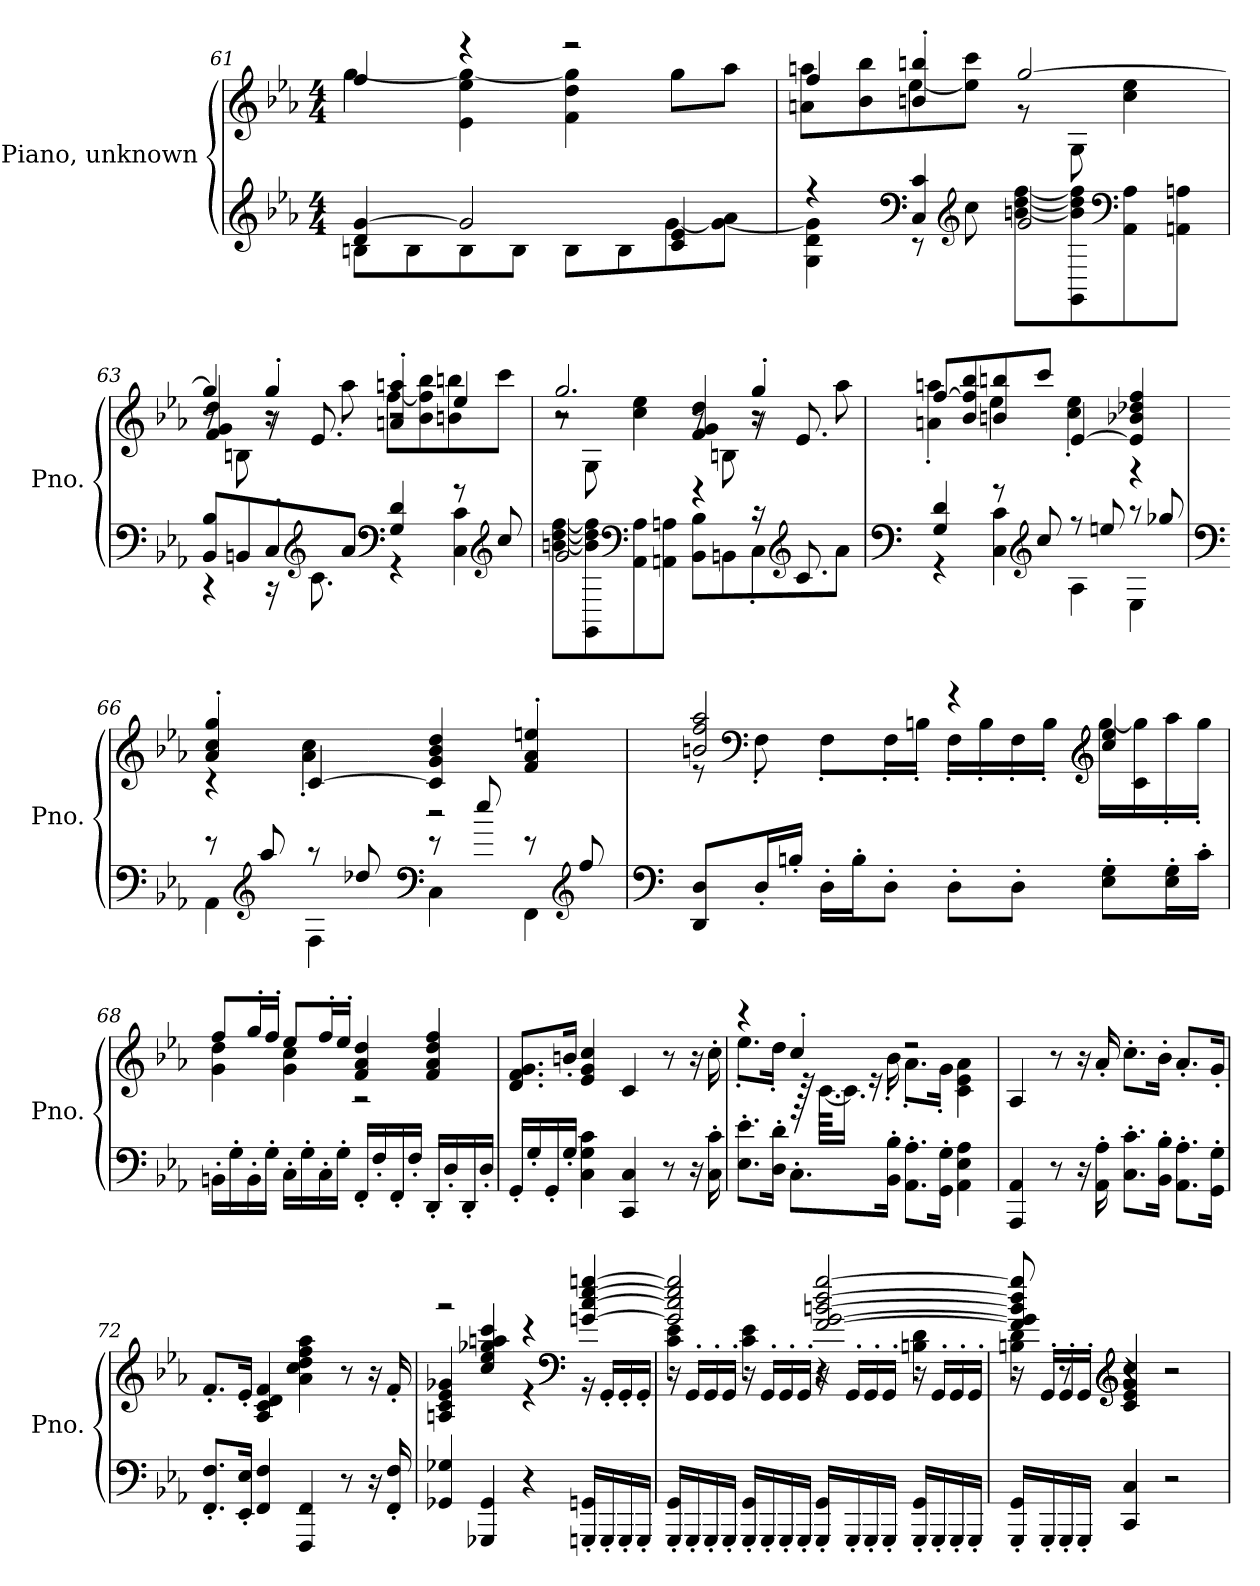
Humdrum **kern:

**kern	**kern
*part1	*part1
*staff2	*staff1
*I"Piano, unknown	*
*I'Pno.	*
!!LO:LB:g=z
*clefG2	*clefG2
*k[b-e-a-]	*k[b-e-a-]
*M4/4	*M4/4
=61	=61
*^	*^
4d/ [4g/	8Bn\L	4ff/	[4gg\
.	8B\	.	.
2g/]	8B\	4r	4e-\ 4ee-\ 4gg\_
.	8B\J	.	.
.	8B\L	2r	4f\ 4dd\ 4gg\]
.	8B\	.	.
4c/ 4e-/	[8g\	.	8gg\L
.	8g\_ 8a-\J	.	8aa-\J
=62	=62	=62	=62
4r	4G\ 4d\ 4g\]	4ff/	8an\ 8aan\L
.	.	.	8b-\ 8bb-\
*clefF4	*	*	*
4C/ 4c/	8r	4bn/' 4bbn/'	[8ee-\
*clefG2	*	*	*
.	8cc\	.	8ee-\] 8ccc\J
2g/	[8bn\ [8dd\ [8ff\L	[2gg/	8r
.	8GG\ 8b\] 8dd\] 8ff\]	.	8G\
*clefF4	*	*	*
.	8AA-\ 8A-\	.	4cc\ 4ee-\
.	8AAn\ 8An\J	.	.
!!LO:LB:g=z
=63	=63	=63	=63
*	*	*	*^
8BB-/ 8B-/L	4r	4gg/]	8r	4f/ 4g/ 4dd/
8BBn/	.	.	8Bn\	.
8C'/	16r	4gg'/	8r	16r
*clefG2	*	*	*	*
.	8.c\	.	.	8.e-/
8a-/J	.	.	8aa-\	.
*clefF4	*	*	*	*
4G/ 4d/	4r	4an/' 4aan/'	[8ff\L	2r
.	.	.	8b-\ 8ff\] 8bb-\	.
8r	4C\ 4c\	4ee-/	8bn\ 8bbn\	.
*clefG2	*	*	*	*
8cc/	.	.	8ccc\J	.
=64	=64	=64	=64	=64
2g/	[8bn\ [8dd\ [8ff\L	2.gg/	8r	2r
.	8GG\ 8b\] 8dd\] 8ff\]	.	8G\	.
*clefF4	*	*	*	*
.	8AA-\ 8A-\	.	4cc\ 4ee-\	.
.	8AAn\ 8An\J	.	.	.
4r	8BB-\ 8B-\L	.	8r	4f/ 4g/ 4dd/
.	8BBn\	.	8Bn\	.
16r	8C'\	4gg'/	8r	16r
*clefG2	*	*	*	*
8.c/	.	.	.	8.e-/
.	8a-\J	.	8aa-\	.
*	*	*v	*v	*v
!!LO:PB:g=z
=65	=65	=65
*clefF4	*	*
*	*	*^
4G/ 4d/	4r	[8ff/L	4an\' 4aan\'
.	.	8b-/ 8ff/] 8bb-/	.
8r	4C\ 4c\	8bn/ 8bbn/	4ee-\
*clefG2	*	*	*
8cc/	.	8ccc/J	.
8r	4A-\	[4e-/	4cc\' 4ee-\'
8een/	.	.	.
8r	4E-\	4e-/] 4b-X/ 4dd-X/ 4ff/	4r
8gg-X/	.	.	.
=66	=66	=66	=66
*clefF4	*	*	*
8r	4AA-\	4a-/' 4cc/' 4gg/'	4r
*clefG2	*	*	*
8aa-/	.	.	.
8r	4F\	[4c/	4a-\' 4cc\'
8dd-X/	.	.	.
*clefF4	*	*	*
8r	4C\	4c/] 4g/ 4b-/ 4dd/	2r
8ee-/	.	.	.
8r	4FF\	4f/' 4a-/' 4een/'	.
*clefG2	*	*	*
8ff/	.	.	.
*v	*v	*	*
!!LO:LB:g=z	!!
=67	=67	=67
*clefF4	*	*
8DD/ 8D/L	2bn/ 2ff/ 2aa-/	8r
*	*clefF4	*
16D'/L	.	8F'\
16Bn'/JJ	.	.
16D'\LL	.	8F'\L
16B'\J	.	.
8D'\J	.	16F'\L
.	.	16Bn'\JJ
8D'\L	4r	16F'\LL
.	.	16B'\
8D'\J	.	16F'\
.	.	16B'\JJ
*	*clefG2	*
8E-\' 8G\'L	4cc/ 4ee-/	[16gg\LL
.	.	16c\ 16gg\]
16E-\' 16G\'L	.	16aa-'\
16c'\JJ	.	16gg'\JJ
=68	=68	=68
16BBn'\LL	8ff/L	4g\ 4dd\
16G'\	.	.
16BB'\	16gg'/L	.
16G'\JJ	16ff'/JJ	.
16C'\LL	8ee-/L	4g\ 4cc\
16G'\	.	.
16C'\	16ff'/L	.
16G'\JJ	16ee-'/JJ	.
16FF'/LL	4f/ 4a-/ 4dd/	2r
16F'/	.	.
16FF'/	.	.
16F'/JJ	.	.
16DD'/LL	4f/ 4a-/ 4dd/ 4ff/	.
16D'/	.	.
16DD'/	.	.
16D'/JJ	.	.
*	*v	*v
!!LO:LB:g=z
=69	=69
16GG'/LL	8.d/ 8.f/ 8.g/L
16G'/	.
16GG'/	.
16G'/JJ	16bn'/Jk
4C\ 4G\ 4c\	4e-/ 4g/ 4cc/
4CC/ 4C/	4c/
8r	8r
16r	16r
16C\' 16c\'	16cc'\
=70	=70
*	*^
8.E-\' 8.e-\'L	4r	8.ee-'\L
16D\' 16d\'Jk	.	16dd'\Jk
8.C'\L	4cc'/	128r
.	.	[64.c\KKLL
.	.	16.c\JJ]
.	.	16r
16BB-\' 16B-\'Jk	.	16b-'\
8.AA-\' 8.A-\'L	2r	8.a-'\L
16GG\' 16G\'Jk	.	16g'\Jk
4AA-\ 4E-\ 4A-\	.	4c\ 4e-\ 4a-\
*	*v	*v
=71	=71
4AAA-/ 4AA-/	4A-/
8r	8r
16r	16r
16AA-\' 16A-\'	16a-'/
8.C\' 8.c\'L	8.cc'\L
16BB-\' 16B-\'Jk	16b-'\Jk
8.AA-\' 8.A-\'L	8.a-'/L
16GG\' 16G\'Jk	16g'/Jk
=72	=72
8.FF/' 8.F/'L	8.f'/L
16EE-/' 16E-/'Jk	16e-'/Jk
4FF/ 4F/	4A-/ 4c/ 4d/ 4f/
4FFF/ 4FF/	4a-\ 4cc\ 4dd\ 4ff\ 4aa-\
8r	8r
16r	16r
16FF/' 16F/'	16f'/
!!LO:LB:g=z
=73	=73
*	*^
4GG-X/ 4G-X/	2r	4An/ 4c/ 4e-/ 4g-X/
4GGG-X/ 4GG-/	.	4cc/ 4ee-/ 4gg-X/ 4aan/ 4ccc/
4r	4r	4r
*	*clefF4	*
16GGGn/' 16GGn/'LL	[4gn/ [4cc/ [4ee-/ [4ggn/	16r
16GGG'/	.	16GG'/LL
16GGG'/	.	16GG'/
16GGG'/JJ	.	16GG'/JJ
=74	=74	=74
*	*	*^
16GGG/' 16GG/'LL	2g/] 2cc/] 2ee-/] 2gg/]	4c\ 4e-\	16r
16GGG'/	.	.	16GG'/LL
16GGG'/	.	.	16GG'/
16GGG'/JJ	.	.	16GG'/JJ
16GGG/' 16GG/'LL	.	4c\ 4e-\	16r
16GGG'/	.	.	16GG'/LL
16GGG'/	.	.	16GG'/
16GGG'/JJ	.	.	16GG'/JJ
16GGG/' 16GG/'LL	[2f/ [2g/ [2bn/ [2dd/ [2gg/	4r	16r
16GGG'/	.	.	16GG'/LL
16GGG'/	.	.	16GG'/
16GGG'/JJ	.	.	16GG'/JJ
16GGG/' 16GG/'LL	.	4Bn\ 4d\	16r
16GGG'/	.	.	16GG'/LL
16GGG'/	.	.	16GG'/
16GGG'/JJ	.	.	16GG'/JJ
!!LO:LB:g=z	!!	!!
=75	=75	=75	=75
16GGG/' 16GG/'LL	8f/] 8g/] 8b/] 8dd/] 8gg/]	4Bn\ 4d\	16r
16GGG'/	.	.	16GG'/LL
16GGG'/	8r	.	16GG'/
16GGG'/JJ	.	.	16GG'/JJ
*	*clefG2	*	*
4CC/ 4C/	4r	4r	4c/ 4e-/ 4g/ 4cc/
2r	2r	2r	2r
*	*v	*v	*v
=	=
*-	*-
